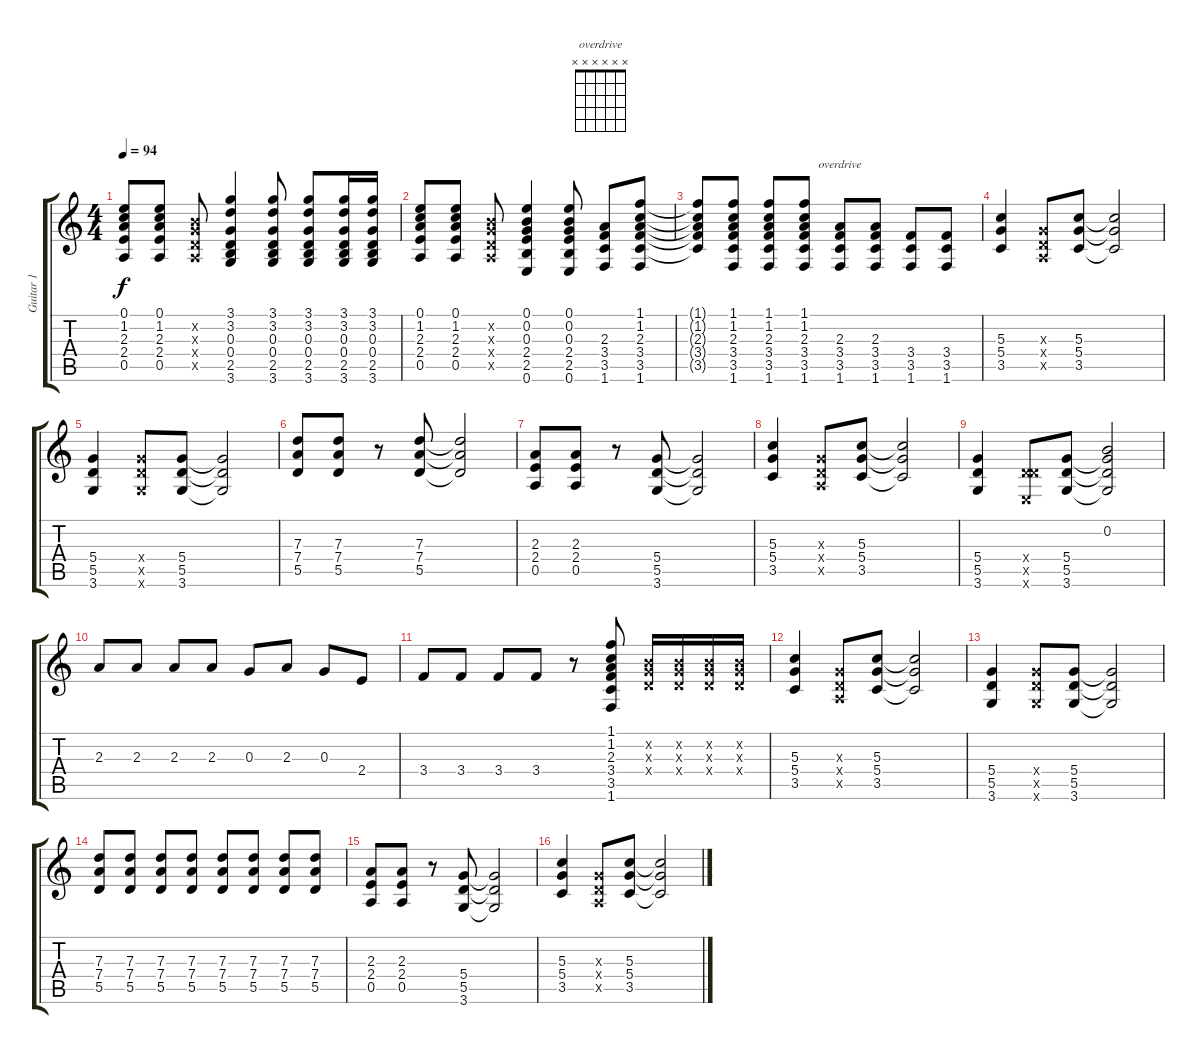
\track ("Guitar 1" "Guitar 1") {instrument acousticguitarsteel}
\staff {score tabs}
\tuning (E4 B3 G3 D3 A2 E2) {hide}
\chord ("overdrive" x x x x x x)
\ts (4 4)
\tempo 94
\clef g2
\ks c
(0.1 1.2 2.3 2.4 0.5).8{dy f} (0.1 1.2 2.3 2.4 0.5).8 (0.2{x} 0.3{x} 0.4{x} 0.5{x}).8 (3.1 3.2 0.3 0.4 2.5 3.6).4 (3.1 3.2 0.3 0.4 2.5 3.6).8 (3.1 3.2 0.3 0.4 2.5 3.6).8 (3.1 3.2 0.3 0.4 2.5 3.6).16 (3.1 3.2 0.3 0.4 2.5 3.6).16 |
(0.1 1.2 2.3 2.4 0.5).8 (0.1 1.2 2.3 2.4 0.5).8 (0.2{x} 0.3{x} 0.4{x} 0.5{x}).8 (0.1 0.2 0.3 2.4 2.5 0.6).4 (0.1 0.2 0.3 2.4 2.5 0.6).8 (2.3 3.4 3.5 1.6).8 (1.1 1.2 2.3 3.4 3.5 1.6).8 |
(1.1{t} 1.2{t} 2.3{t} 3.4{t} 3.5{t}).8 (1.1 1.2 2.3 3.4 3.5 1.6).8 (1.1 1.2 2.3 3.4 3.5 1.6).8 (1.1 1.2 2.3 3.4 3.5 1.6).8 (2.3 3.4 3.5 1.6).8{ch "overdrive" instrument overdrivenguitar} (2.3 3.4 3.5 1.6).8 (3.4 3.5 1.6).8 (3.4 3.5 1.6).8 |
(5.3 5.4 3.5).4 (0.3{x} 0.4{x} 0.5{x}).8 (5.3 5.4 3.5).8 (5.3{t} 5.4{t} 3.5{t}).2 |
(5.4 5.5 3.6).4 (5.4{x} 5.5{x} 3.6{x}).8 (5.4 5.5 3.6).8 (5.4{t} 5.5{t} 3.6{t}).2 |
(7.3 7.4 5.5).8 (7.3 7.4 5.5).8 r.8 (7.3 7.4 5.5).8 (7.3{t} 7.4{t} 5.5{t}).2 |
(2.3 2.4 0.5).8 (2.3 2.4 0.5).8 r.8 (5.4 5.5 3.6).8 (5.4{t} 5.5{t} 3.6{t}).2 |
(5.3 5.4 3.5).4 (0.3{x} 0.4{x} 0.5{x}).8 (5.3 5.4 3.5).8 (5.3{t} 5.4{t} 3.5{t}).2 |
(5.4 5.5 3.6).4 (0.4{x} 5.5{x} 0.6{x}).8 (5.4 5.5 3.6).8 (0.2 5.4{t} 5.5{t} 3.6{t}).2 |
2.3.8 2.3.8 2.3.8 2.3.8 0.3.8 2.3.8 0.3.8 2.4.8 |
3.4.8 3.4.8 3.4.8 3.4.8 r.8 (1.1 1.2 2.3 3.4 3.5 1.6).8 (0.2{x} 0.3{x} 0.4{x}).16 (0.2{x} 0.3{x} 0.4{x}).16 (0.2{x} 0.3{x} 0.4{x}).16 (0.2{x} 0.3{x} 0.4{x}).16 |
(5.3 5.4 3.5).4 (0.3{x} 0.4{x} 0.5{x}).8 (5.3 5.4 3.5).8 (5.3{t} 5.4{t} 3.5{t}).2 |
(5.4 5.5 3.6).4 (5.4{x} 5.5{x} 3.6{x}).8 (5.4 5.5 3.6).8 (5.4{t} 5.5{t} 3.6{t}).2 |
(7.3 7.4 5.5).8 (7.3 7.4 5.5).8 (7.3 7.4 5.5).8 (7.3 7.4 5.5).8 (7.3 7.4 5.5).8 (7.3 7.4 5.5).8 (7.3 7.4 5.5).8 (7.3 7.4 5.5).8 |
(2.3 2.4 0.5).8 (2.3 2.4 0.5).8 r.8 (5.4 5.5 3.6).8 (5.4{t} 5.5{t} 3.6{t}).2 |
(5.3 5.4 3.5).4 (0.3{x} 0.4{x} 0.5{x}).8 (5.3 5.4 3.5).8 (5.3{t} 5.4{t} 3.5{t}).2
